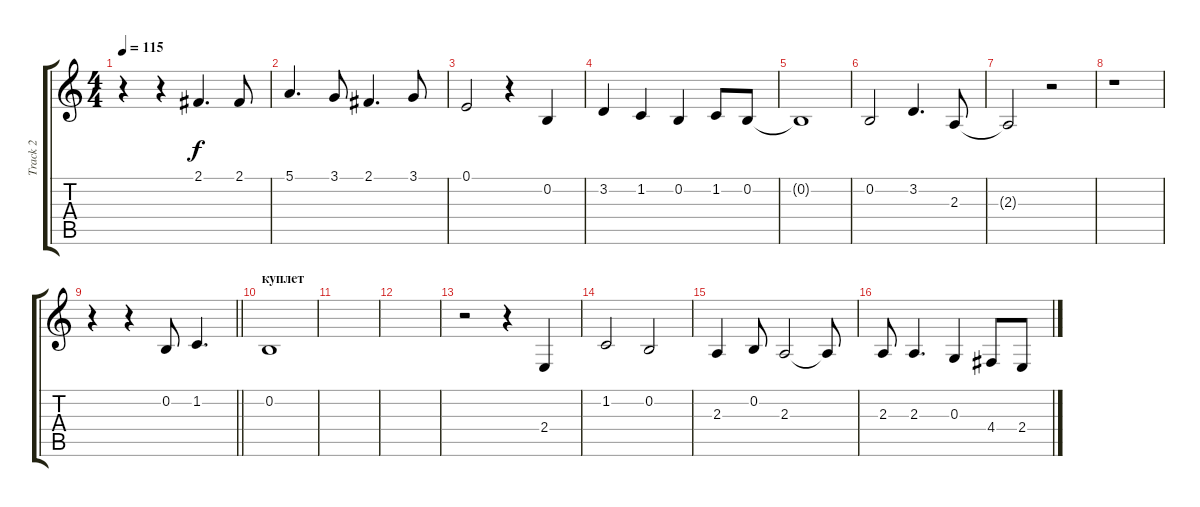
\track ("Track 2" "Track 2") {instrument acousticgrandpiano}
\staff {score tabs}
\tuning (E4 B3 G3 D3 A2 E2) {hide}
\ts (4 4)
\tempo 115
\clef g2
\ks c
r.4{dy f} r.4 2.1.4{d} 2.1.8 |
5.1.4{d} 3.1.8 2.1.4{d} 3.1.8 |
0.1.2 r.4 0.2.4 |
3.2.4 1.2.4 0.2.4 1.2.8 0.2.8 |
0.2{t}.1 |
0.2.2 3.2.4{d} 2.3.8 |
2.3{t}.2 r.2 |
r.1 |
\barLineRight lightlight
r.4 r.4 0.2.8 1.2.4{d} |
\section ("" "куплет")
0.2.1 |
|
|
r.2 r.4 2.4.4 |
1.2.2 0.2.2 |
2.3.4 0.2.8 2.3.2 2.3{t}.8 |
2.3.8 2.3.4{d} 0.3.4 4.4.8 2.4.8
